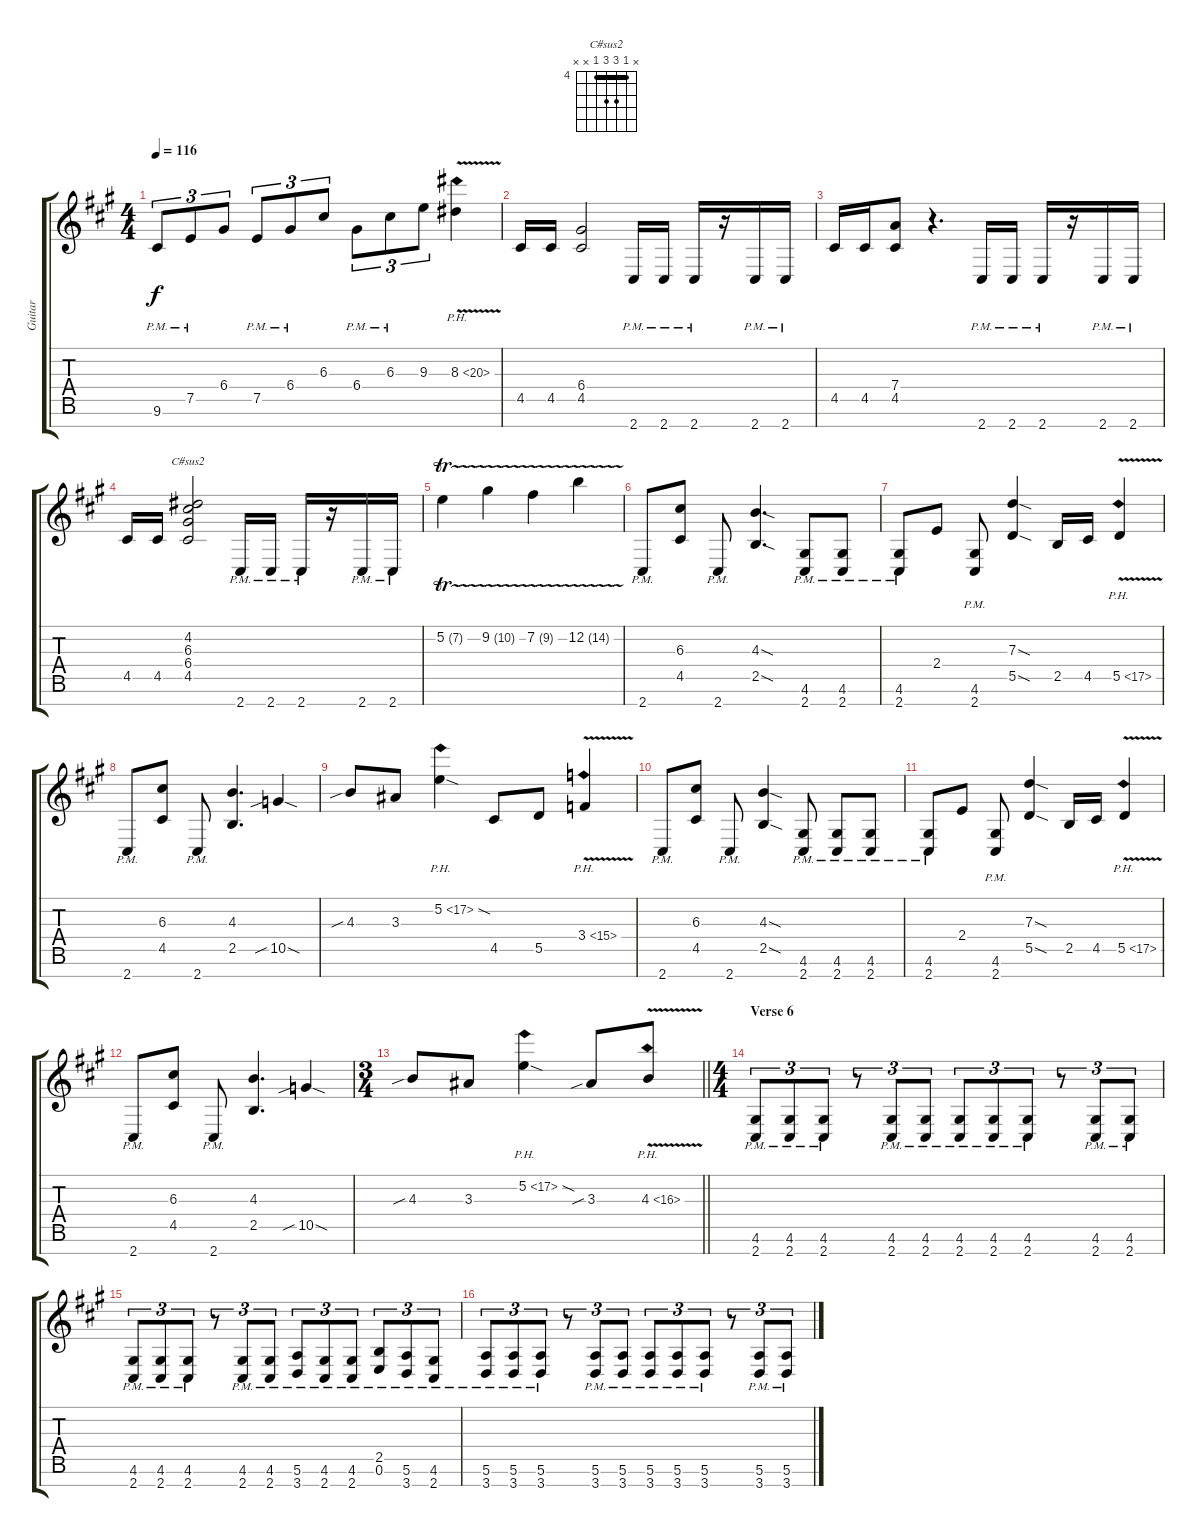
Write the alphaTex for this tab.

\track ("Guitar" "Guitar") {instrument distortionguitar}
\staff {score tabs}
\tuning (E4 B3 G3 D3 A2 E2 B1) {hide}
\chord ("C#sus2" x 4 6 6 4 x x) {firstfret 4 barre 4}
\ts (4 4)
\tempo 116
\clef g2
\ks a
9.6{pm}.8{tu (3 2) dy f} 7.5{pm}.8{tu (3 2)} 6.4.8{tu (3 2)} 7.5{pm}.8{tu (3 2)} 6.4{pm}.8{tu (3 2)} 6.3.8{tu (3 2)} 6.4{pm}.8{tu (3 2)} 6.3{pm}.8{tu (3 2)} 9.3.8{tu (3 2)} 8.3{ph 12 v}.4 |
4.5.16 4.5.16 (6.4 4.5).2 2.7{pm}.16 2.7{pm}.16 2.7{pm}.16 r.16 2.7{pm}.16 2.7{pm}.16 |
4.5.16 4.5.16 (7.4 4.5).8 r.4{d} 2.7{pm}.16 2.7{pm}.16 2.7{pm}.16 r.16 2.7{pm}.16 2.7{pm}.16 |
4.5.16 4.5.16 (4.2 6.3 6.4 4.5).2{ch "C#sus2"} 2.7{pm}.16 2.7{pm}.16 2.7{pm}.16 r.16 2.7{pm}.16 2.7{pm}.16 |
5.2{tr (7 32)}.4 9.2{tr (10 32)}.4 7.2{tr (9 32)}.4 12.2{tr (14 32)}.4 |
2.7{pm}.8 (6.3 4.5).8 2.7{pm}.8 (4.3{sod} 2.5{sod}).4{d} (4.6{pm} 2.7{pm}).8 (4.6{pm} 2.7{pm}).8 |
(4.6{pm} 2.7{pm}).8 2.4.8 (4.6{pm} 2.7{pm}).8 (7.3{sod} 5.5{sod}).4 2.5.16 4.5.16 5.5{ph 12 v}.4 |
2.7{pm}.8 (6.3 4.5).8 2.7{pm}.8 (4.3 2.5).4{d} 10.5{sib sod}.4 |
4.3{sib}.8 3.3.8 5.2{ph 12 sod}.4 4.5.8 5.5.8 3.4{ph 12 v}.4 |
2.7{pm}.8 (6.3 4.5).8 2.7{pm}.8 (4.3{sod} 2.5{sod}).4 (4.6{pm} 2.7{pm}).8 (4.6{pm} 2.7{pm}).8 (4.6{pm} 2.7{pm}).8 |
(4.6{pm} 2.7{pm}).8 2.4.8 (4.6{pm} 2.7{pm}).8 (7.3{sod} 5.5{sod}).4 2.5.16 4.5.16 5.5{ph 12 v}.4 |
2.7{pm}.8 (6.3 4.5).8 2.7{pm}.8 (4.3 2.5).4{d} 10.5{sib sod}.4 |
\ts (3 4)
\barLineRight lightlight
4.3{sib}.8 3.3.8 5.2{ph 12 sod}.4 3.3{sib}.8 4.3{ph 12 v}.8 |
\ts (4 4)
\section ("" "Verse 6")
(4.6{pm} 2.7{pm}).8{tu (3 2)} (4.6{pm} 2.7{pm}).8{tu (3 2)} (4.6{pm} 2.7{pm}).8{tu (3 2)} r.8{tu (3 2)} (4.6{pm} 2.7{pm}).8{tu (3 2)} (4.6{pm} 2.7{pm}).8{tu (3 2)} (4.6{pm} 2.7{pm}).8{tu (3 2)} (4.6{pm} 2.7{pm}).8{tu (3 2)} (4.6{pm} 2.7{pm}).8{tu (3 2)} r.8{tu (3 2)} (4.6{pm} 2.7{pm}).8{tu (3 2)} (4.6{pm} 2.7{pm}).8{tu (3 2)} |
(4.6{pm} 2.7{pm}).8{tu (3 2)} (4.6{pm} 2.7{pm}).8{tu (3 2)} (4.6{pm} 2.7{pm}).8{tu (3 2)} r.8{tu (3 2)} (4.6{pm} 2.7{pm}).8{tu (3 2)} (4.6{pm} 2.7{pm}).8{tu (3 2)} (5.6{pm} 3.7{pm}).8{tu (3 2)} (4.6{pm} 2.7{pm}).8{tu (3 2)} (4.6{pm} 2.7{pm}).8{tu (3 2)} (2.5{pm} 0.6{pm}).8{tu (3 2)} (5.6{pm} 3.7{pm}).8{tu (3 2)} (4.6{pm} 2.7{pm}).8{tu (3 2)} |
(5.6{pm} 3.7{pm}).8{tu (3 2)} (5.6{pm} 3.7{pm}).8{tu (3 2)} (5.6{pm} 3.7{pm}).8{tu (3 2)} r.8{tu (3 2)} (5.6{pm} 3.7{pm}).8{tu (3 2)} (5.6{pm} 3.7{pm}).8{tu (3 2)} (5.6{pm} 3.7{pm}).8{tu (3 2)} (5.6{pm} 3.7{pm}).8{tu (3 2)} (5.6{pm} 3.7{pm}).8{tu (3 2)} r.8{tu (3 2)} (5.6{pm} 3.7{pm}).8{tu (3 2)} (5.6{pm} 3.7{pm}).8{tu (3 2)}
